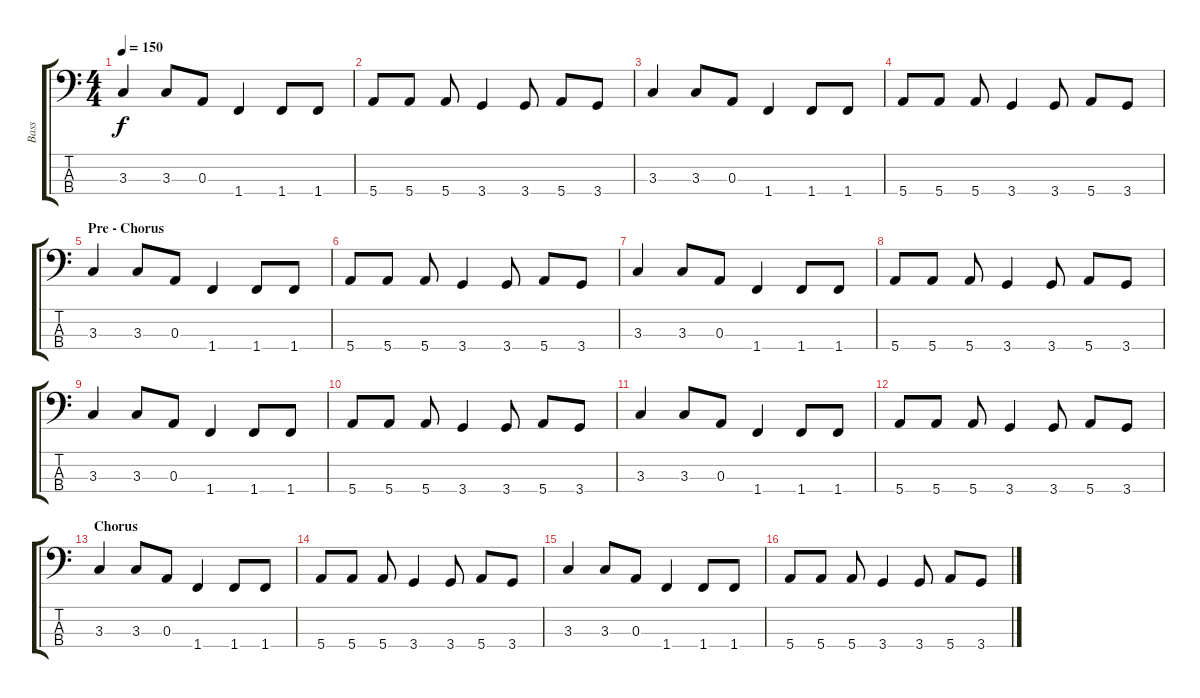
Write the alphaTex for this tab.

\track ("Bass" "Bass") {instrument electricbasspick}
\staff {score tabs}
\tuning (G2 D2 A1 E1) {hide}
\ts (4 4)
\tempo 150
\clef f4
\ks c
3.3.4{dy f} 3.3.8 0.3.8 1.4.4 1.4.8 1.4.8 |
5.4.8 5.4.8 5.4.8 3.4.4 3.4.8 5.4.8 3.4.8 |
3.3.4 3.3.8 0.3.8 1.4.4 1.4.8 1.4.8 |
5.4.8 5.4.8 5.4.8 3.4.4 3.4.8 5.4.8 3.4.8 |
\section ("" "Pre - Chorus")
3.3.4{volume 13} 3.3.8 0.3.8 1.4.4 1.4.8 1.4.8 |
5.4.8 5.4.8 5.4.8 3.4.4 3.4.8 5.4.8 3.4.8 |
3.3.4 3.3.8 0.3.8 1.4.4 1.4.8 1.4.8 |
5.4.8 5.4.8 5.4.8 3.4.4 3.4.8 5.4.8 3.4.8 |
3.3.4 3.3.8 0.3.8 1.4.4 1.4.8 1.4.8 |
5.4.8 5.4.8 5.4.8 3.4.4 3.4.8 5.4.8 3.4.8 |
3.3.4 3.3.8 0.3.8 1.4.4 1.4.8 1.4.8 |
5.4.8 5.4.8 5.4.8 3.4.4 3.4.8 5.4.8 3.4.8 |
\section ("" "Chorus")
3.3.4 3.3.8 0.3.8 1.4.4 1.4.8 1.4.8 |
5.4.8 5.4.8 5.4.8 3.4.4 3.4.8 5.4.8 3.4.8 |
3.3.4 3.3.8 0.3.8 1.4.4 1.4.8 1.4.8 |
5.4.8 5.4.8 5.4.8 3.4.4 3.4.8 5.4.8 3.4.8
